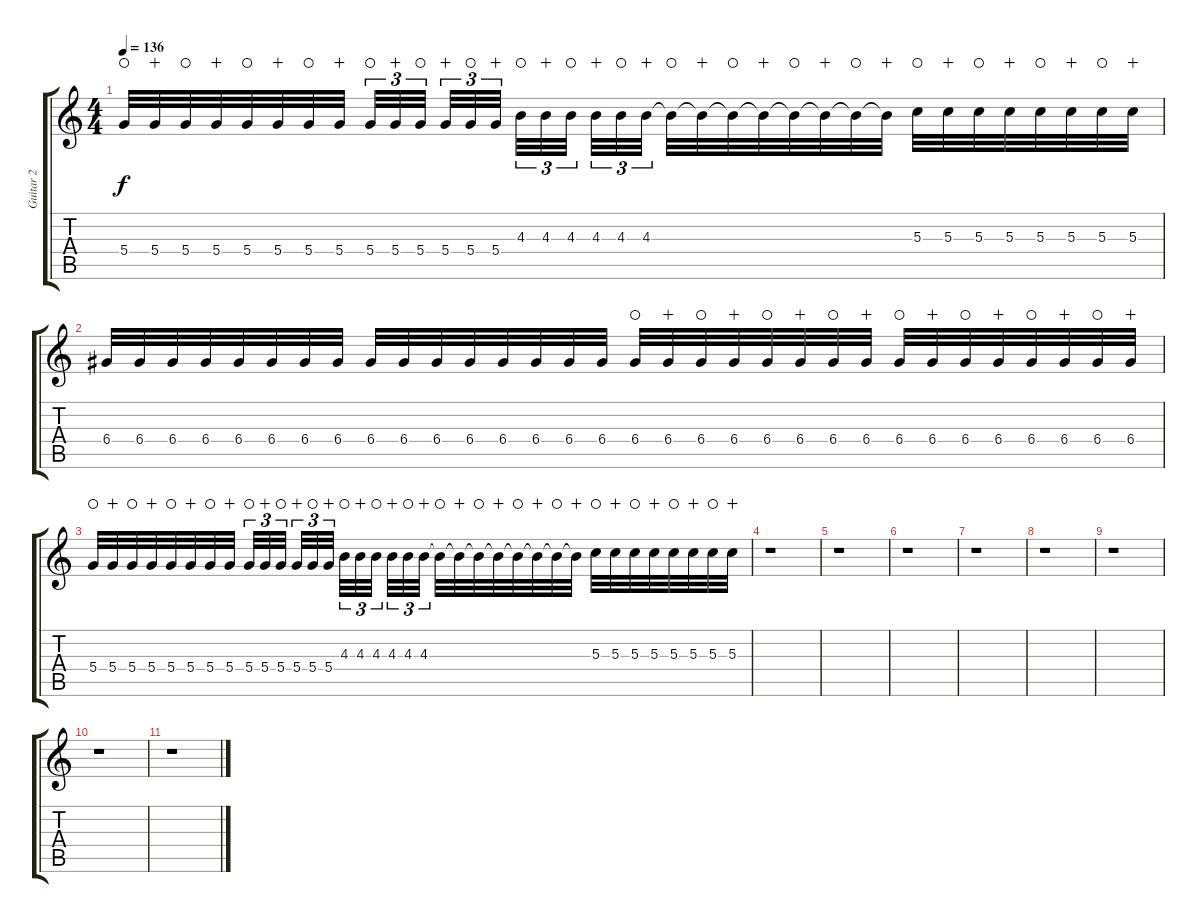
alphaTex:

\track ("Guitar 2" "Guitar 2") {instrument distortionguitar}
\staff {score tabs}
\tuning (E4 B3 G3 D3 A2 E2) {hide}
\ts (4 4)
\tempo 136
\clef g2
\ks c
5.4.32{dy f waho} 5.4.32{wahc} 5.4.32{waho} 5.4.32{wahc} 5.4.32{waho} 5.4.32{wahc} 5.4.32{waho} 5.4.32{wahc} 5.4.32{tu (3 2) waho} 5.4.32{tu (3 2) wahc} 5.4.32{tu (3 2) waho beam splitsecondary} 5.4.32{tu (3 2) wahc} 5.4.32{tu (3 2) waho} 5.4.32{tu (3 2) wahc beam splitsecondary} 4.3.32{tu (3 2) waho} 4.3.32{tu (3 2) wahc} 4.3.32{tu (3 2) waho beam splitsecondary} 4.3.32{tu (3 2) wahc} 4.3.32{tu (3 2) waho} 4.3.32{tu (3 2) wahc} 4.3{t}.32{waho} 4.3{t}.32{wahc} 4.3{t}.32{waho} 4.3{t}.32{wahc} 4.3{t}.32{waho} 4.3{t}.32{wahc} 4.3{t}.32{waho} 4.3{t}.32{wahc} 5.3.32{waho} 5.3.32{wahc} 5.3.32{waho} 5.3.32{wahc} 5.3.32{waho} 5.3.32{wahc} 5.3.32{waho} 5.3.32{wahc} |
6.4.32 6.4.32 6.4.32 6.4.32 6.4.32 6.4.32 6.4.32 6.4.32 6.4.32 6.4.32 6.4.32 6.4.32 6.4.32 6.4.32 6.4.32 6.4.32 6.4.32{waho} 6.4.32{wahc} 6.4.32{waho} 6.4.32{wahc} 6.4.32{waho} 6.4.32{wahc} 6.4.32{waho} 6.4.32{wahc} 6.4.32{waho} 6.4.32{wahc} 6.4.32{waho} 6.4.32{wahc} 6.4.32{waho} 6.4.32{wahc} 6.4.32{waho} 6.4.32{wahc} |
5.4.32{waho} 5.4.32{wahc} 5.4.32{waho} 5.4.32{wahc} 5.4.32{waho} 5.4.32{wahc} 5.4.32{waho} 5.4.32{wahc} 5.4.32{tu (3 2) waho} 5.4.32{tu (3 2) wahc} 5.4.32{tu (3 2) waho beam splitsecondary} 5.4.32{tu (3 2) wahc} 5.4.32{tu (3 2) waho} 5.4.32{tu (3 2) wahc beam splitsecondary} 4.3.32{tu (3 2) waho} 4.3.32{tu (3 2) wahc} 4.3.32{tu (3 2) waho beam splitsecondary} 4.3.32{tu (3 2) wahc} 4.3.32{tu (3 2) waho} 4.3.32{tu (3 2) wahc} 4.3{t}.32{waho} 4.3{t}.32{wahc} 4.3{t}.32{waho} 4.3{t}.32{wahc} 4.3{t}.32{waho} 4.3{t}.32{wahc} 4.3{t}.32{waho} 4.3{t}.32{wahc} 5.3.32{waho} 5.3.32{wahc} 5.3.32{waho} 5.3.32{wahc} 5.3.32{waho} 5.3.32{wahc} 5.3.32{waho} 5.3.32{wahc} |
r.1 |
r.1 |
r.1 |
r.1 |
r.1 |
r.1 |
r.1 |
r.1
